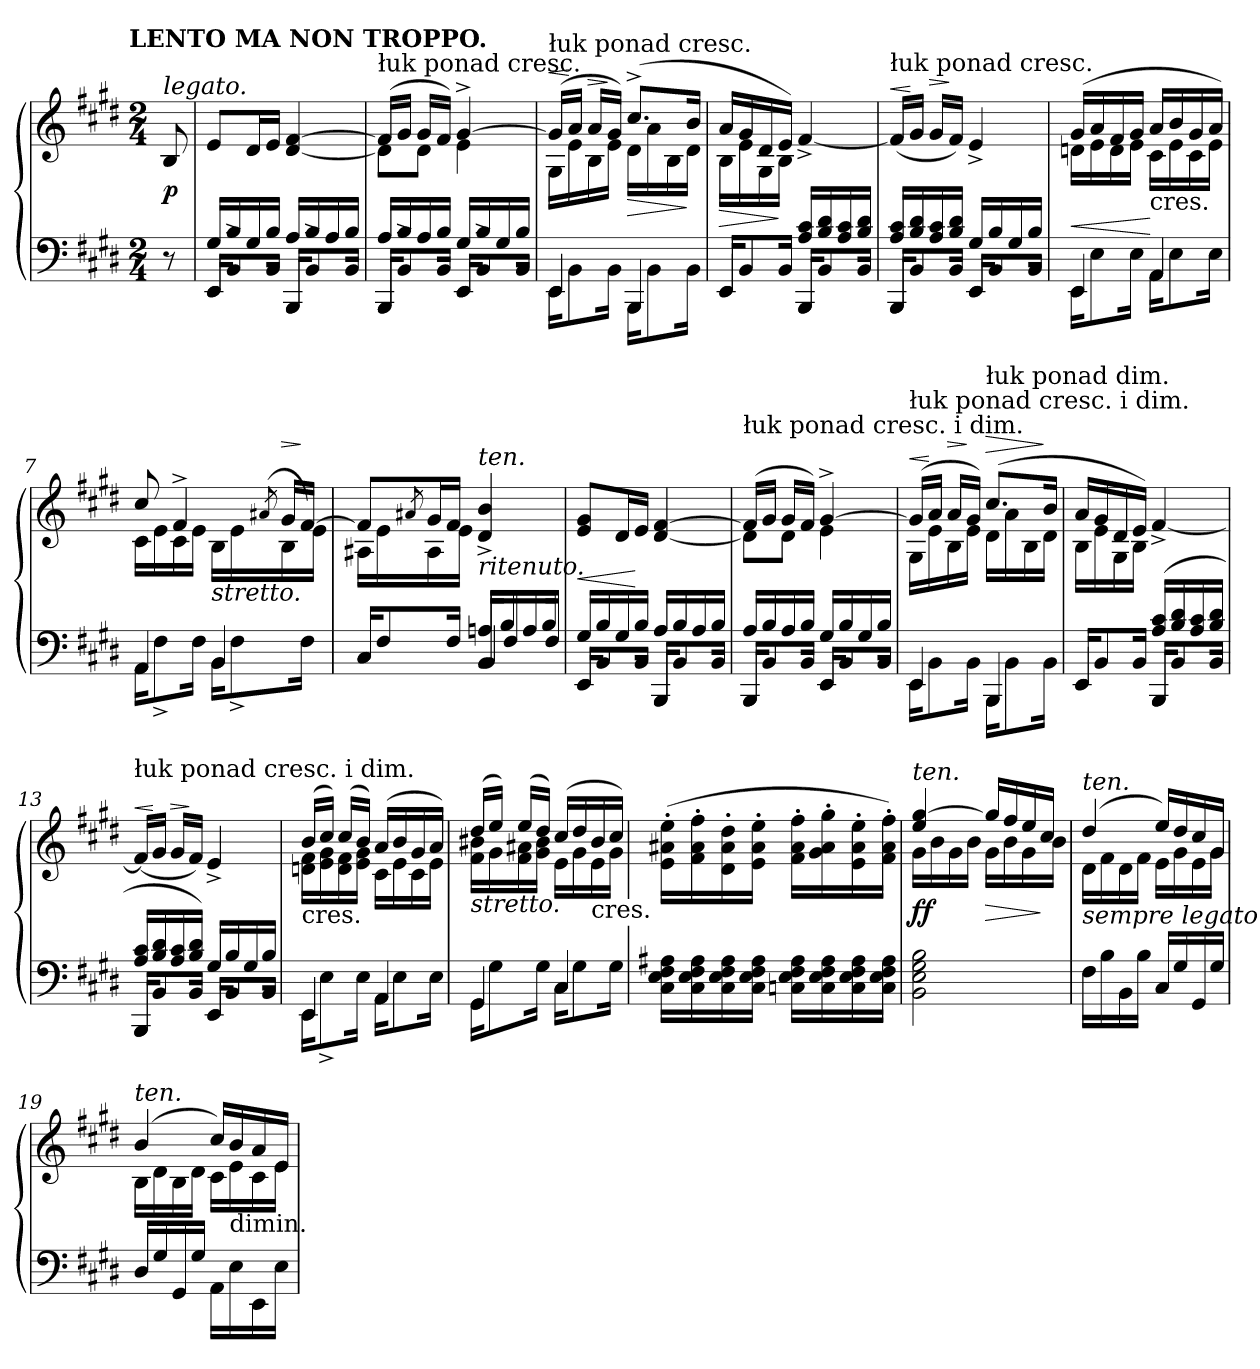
**kern	**kern	**dynam
*part1	*part1	*part1
*staff2	*staff1	*staff1/2
*clefF4	*clefG2	*
*k[f#c#g#d#]	*k[f#c#g#d#]	*
!!LO:TX:omd:t=LENTO MA NON TROPPO.
*M2/4	*M2/4	*
*MM52	*MM52	*
=	=	=
!	!LO:TX:a:i:t=legato.	!
8r	8B	p
=1	=1	=1
*^	*	*
*	*^	*	*
16G#LL	4EE/	16EEKL	8eL	.
16B	.	8BB^<	.	.
16G#	.	.	16d#L	.
16BJJ	.	16BBJk	16eJJ	.
16ALL	4BBB/	16BBBKL	[4d# [4f#	.
16B	.	8BB^<	.	.
16A	.	.	.	.
16BJJ	.	16BBJk	.	.
=2	=2	=2	=2	=2
*	*	*	*^	*
!	!	!	!LO:TX:a:t=łuk ponad cresc.	!	!
16ALL	4BBB/	16BBBKL	(>16f#LL]	8d#L]	.
16B	.	8BB^<	16g#JJ	.	.
16A	.	.	16g#LL	8d#J	.
16BJJ	.	16BBJk	16f#JJ)	.	.
16G#LL	4EE/	16EEKL	[4g#^>	4e	.
16B	.	8BB^<	.	.	.
16G#	.	.	.	.	.
16BJJ	.	16BBJk	.	.	.
=3	=3	=3	=3	=3	=3
!	!	!	!LO:TX:a:t=łuk ponad cresc.	!	!
!	!	!	!	!	!LO:HP:a
*	*v	*v	*	*	*
4EE	16EEKL	(>16g#LL]	16G#LL	<
.	8BB	16aJJ	16e	[
!	!	!	!	!LO:HP:a
.	.	16aLL	16B	>
.	16BBJk	16g#JJ)	16eJJ	]
4BBB	16BBBKL	(>8.cc#^>L	16d#LL	>
.	8BB	.	16a	.
.	.	.	16B	.
.	16BBJk	16bJk	16d#JJ	]
=4	=4	=4	=4	=4
*	*^	*	*	*
4ryy	4EE/	16EEKL	16aLL	16BLL	>
.	.	8BB	16g#	16e	.
.	.	.	16d#	16G#	.
.	.	16BBJk	16eJJ)	16BJJ	]
16A 16c#LL	4BBB/	16BBBKL	[4f#^>	4ryy	.
16B 16d#	.	8BB	.	.	.
16A 16c#	.	.	.	.	.
16B 16d#JJ	.	16BBJk	.	.	.
*	*	*	*v	*v	*
=5	=5	=5	=5	=5
!	!	!	!LO:TX:a:t=łuk ponad cresc.	!
!	!	!	!	!LO:HP:a
16A 16c#LL	4BBB/	16BBBKL	(>16f#LL]	<
16B 16d#	.	8BB	16g#JJ	[
!	!	!	!	!LO:HP:a
16A 16c#	.	.	16g#LL	>
16B 16d#JJ	.	16BBJk	16f#JJ)	]
16G#LL	4EE/	16EEKL	4e^>	.
16B	.	8BB	.	.
16G#	.	.	.	.
16BJJ	.	16BBJk	.	.
*	*v	*v	*	*
=6	=6	=6	=6
*	*	*^	*
4EE	16EEKL	(>16g#LL	16dnLL	<
.	8E	16a	16e	.
.	.	16f#	16d	.
.	16EJk	16g#JJ	16eJJ	.
!	!	!LO:TX:c:t=cres.	!	!
4AA	16AAKL	16aLL	16c#LL	[
.	8E	16b	16e	.
.	.	16g#	16c#	.
.	16EJk	16aJJ)	16eJJ	.
=7	=7	=7	=7	=7
4AA	16AAKL	8cc#	16c#LL	.
.	8F#^>	.	16e	.
.	.	4f#^>	16c#	.
.	16F#Jk	.	16eJJ	.
!	!	!	!LO:TX:b:i:t=stretto.	!
4BB	16BBKL	.	16BLL	.
.	8F#^<	.	16e	.
.	.	(>8qa#X	.	.
!	!	!	!	!LO:HP:a
.	.	16g#LL	16B	>
.	16F#Jk	[16f#JJ)	16eJJ	]
=8	=8	=8	=8	=8
*	*^	*	*	*
4ryy	4C#/	16C#KL	8f#L]	16A#XLL	.
.	.	8F#	.	16e	.
.	.	.	8qa#X/	.	.
.	.	.	16g#L	16A#	.
.	.	16F#Jk	16f#JJ	16eJJ	.
!	!	!	!LO:TX:b:i:t=ritenuto.	!	!
!	!	!	!LO:TX:a:i:t=ten.	!	!
16AnLL	4BB/	16BBKL	4d#^> 4b^>	4ryy	.
16B	.	8F#	.	.	.
16A	.	.	.	.	.
16BJJ	.	16F#Jk	.	.	.
*	*	*	*v	*v	*
=9	=9	=9	=9	=9
16G#LL	4EE/	16EEKL	8e 8g#L	<
16B	.	8BB	.	.
16G#	.	.	16d#L	.
16BJJ	.	16BBJk	16eJJ	[
16ALL	4BBB/	16BBBKL	[4d# [4f#	.
16B	.	8BB	.	.
16A	.	.	.	.
16BJJ	.	16BBJk	.	.
=10	=10	=10	=10	=10
*	*	*	*^	*
!	!	!	!LO:TX:a:t=łuk ponad cresc. i dim.	!	!
16ALL	4BBB/	16BBBKL	(>16f#LL]	8d#L]	.
16B	.	8BB	16g#JJ	.	.
16A	.	.	16g#LL	8d#J	.
16BJJ	.	16BBJk	16f#JJ)	.	.
16G#LL	4EE/	16EEKL	[4g#^>	4e	.
16B	.	8BB	.	.	.
16G#	.	.	.	.	.
16BJJ	.	16BBJk	.	.	.
=11	=11	=11	=11	=11	=11
!	!	!	!LO:TX:a:t=łuk ponad cresc. i dim.	!	!
!	!	!	!	!	!LO:HP:a
*	*v	*v	*	*	*
4EE	16EEKL	(>16g#LL]	16G#LL	<
.	8BB	16aJJ	16e	[
!	!	!	!	!LO:HP:a
.	.	16aLL	16B	>
.	16BBJk	16g#JJ)	16eJJ	]
!	!	!LO:TX:a:t=łuk ponad dim.	!	!
!	!	!	!	!LO:HP:a
4BBB	16BBBKL	(>8.cc#L	16d#LL	>
.	8BB	.	16a	.
.	.	.	16B	.
.	16BBJk	16bJk	16d#JJ	]
=12	=12	=12	=12	=12
*	*^	*	*	*
4ryy	4EE/	16EEKL	16aLL	16BLL	.
.	.	8BB	16g#	16e	.
.	.	.	16d#	16G#	.
.	.	16BBJk	16eJJ)	16BJJ	.
(<16A 16c#LL	4BBB/	16BBBKL	[4f#^>	4ryy	.
16B 16d#	.	8BB	.	.	.
16A 16c#	.	.	.	.	.
16B 16d#JJ	.	16BBJk	.	.	.
*	*	*	*v	*v	*
=13	=13	=13	=13	=13
!	!	!	!LO:TX:a:t=łuk ponad cresc. i dim.	!
!	!	!	!	!LO:HP:a
16A 16c#LL	4BBB/	16BBBKL	(>16f#LL]	<
16B 16d#	.	8BB	16g#JJ	[
!	!	!	!	!LO:HP:a
16A 16c#	.	.	16g#LL	>
16B 16d#JJ)	.	16BBJk	16f#JJ)	]
16G#LL	4EE/	16EEKL	4e^>	.
16B	.	8BB	.	.
16G#	.	.	.	.
16BJJ	.	16BBJk	.	.
=14	=14	=14	=14	=14
*	*	*	*^	*
!	!	!	!LO:TX:c:t=cres.	!	!
*	*v	*v	*	*	*
4EE	16EEKL	(>16bLL	16dn 16f#LL	.
.	8E^>	16cc#JJ)	16e 16g#	.
.	.	(>16cc#LL	16d 16f#	.
.	16EJk	16bJJ)	16e 16g#JJ	.
4AA	16AAKL	(>16aLL	16c#LL	.
.	8E	16b	16e	.
.	.	16g#	16c#	.
.	16EJk	16aJJ)	16eJJ	.
=15	=15	=15	=15	=15
!	!	!LO:TX:b:i:t=stretto.	!	!
4GG#	16GG#KL	(>16dd#LL	16f# 16b#XLL	.
.	8G#	16eeJJ)	16g#	.
.	.	(>16eeLL	16f# 16a#X	.
.	16G#Jk	16dd#JJ)	16g# 16b#JJ	.
4C#	16C#KL	(>16cc#LL	16eLL	.
.	8G#	16dd#	16g#	.
!	!	!LO:TX:c:t=cres.	!	!
.	.	16b#	16e	.
.	16G#Jk	16cc#JJ)	16g#JJ	.
=16	=16	=16	=16	=16
!	!	!LO:TX:a:t="e" przed 16ee 16a# 16e	!	!
!	!	!LO:TX:b:i:t=e ritenuto.	!	!
!	!	!LO:TX:a:i:t=con forza.	!	!
*v	*v	*	*	*
*	*v	*v	*
16C# 16E 16F# 16A#XLL	(>16e'>\ 16a#X'>\ 16ee'>\LL	.
16C# 16E 16F# 16A#	16f#'>\ 16a#'>\ 16ff#'>\	.
16C# 16E 16F# 16A#	16d#'>\ 16a#'>\ 16dd#'>\	.
16C# 16E 16F# 16A#JJ	16e'>\ 16a#'>\ 16ee'>\JJ	.
16Cn 16E 16F# 16A#LL	16f#'> 16a#'> 16ff#'>LL	.
16C 16E 16F# 16A#	16g#'> 16a#'> 16gg#'>	.
16C 16E 16F# 16A#	16e'> 16a#'> 16ee'>	.
16C 16E 16F# 16A#JJ	16f#'> 16a#'> 16ff#'>JJ)	.
=17	=17	=17
*	*^	*
!	!LO:TX:a:i:t=ten.	!	!
2BB 2E 2G# 2B	4ee [4gg#	16g#LL	ff
.	.	16b	.
.	.	16g#	.
.	.	16bJJ	.
.	16gg#LL]	16g#LL	>
.	16ff#	16b	.
.	16ee	16g#	.
.	16cc#JJ	16bJJ	]
=18	=18	=18	=18
!	!LO:TX:a:i:t=ten.	!	!
!	!LO:TX:b:i:t=sempre legato.	!	!
16F#LL	(>4dd#	16d#LL	.
16B	.	16f#	.
16BB	.	16d#	.
16BJJ	.	16f#JJ	.
16C#LL	16eeLL)	16eLL	.
16G#	16dd#	16g#	.
16GG#	16cc#	16e	.
16G#JJ	16g#JJ	16g#JJ	.
=19	=19	=19	=19
!	!LO:TX:a:i:t=ten.	!	!
16D#LL	(>4b	16BLL	.
16G#	.	16d#	.
16GG#	.	16B	.
16G#JJ	.	16d#JJ	.
16AA\LL	16cc#LL)	16c#LL	.
!	!LO:TX:c:t=dimin.	!	!
16E\	16b	16e	.
16EE\	16a	16c#	.
16E\JJ	16eJJ	16eJJ	.
*	*v	*v	*
=	=	=
*-	*-	*-
